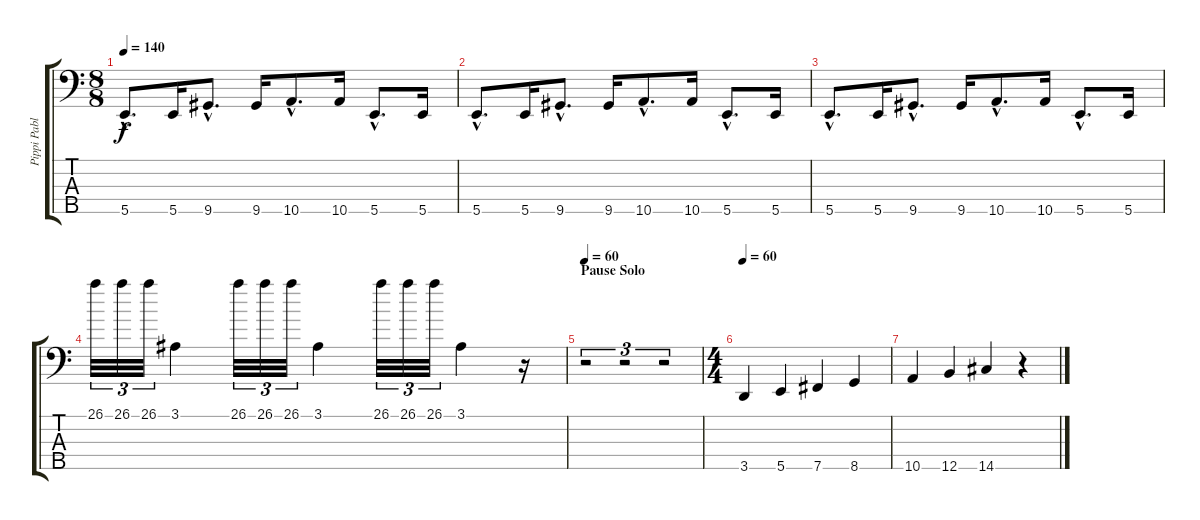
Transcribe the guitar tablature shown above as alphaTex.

\track ("Pippi Pablo Paul" "Pippi Pabl") {instrument electricbasspick}
\staff {score tabs}
\tuning (G2 D2 A1 E1 B0) {hide}
\ts (8 8)
\tempo 140
\clef f4
\ks c
5.5{hac}.8{d dy f} 5.5.16 9.5{hac}.8{d} 9.5.16 10.5{hac}.8{d} 10.5.16 5.5{hac}.8{d} 5.5.16 |
5.5{hac}.8{d} 5.5.16 9.5{hac}.8{d} 9.5.16 10.5{hac}.8{d} 10.5.16 5.5{hac}.8{d} 5.5.16 |
5.5{hac}.8{d} 5.5.16 9.5{hac}.8{d} 9.5.16 10.5{hac}.8{d} 10.5.16 5.5{hac}.8{d} 5.5.16 |
26.1.32{tu (3 2)} 26.1.32{tu (3 2)} 26.1.32{tu (3 2)} 3.1.4 26.1.32{tu (3 2)} 26.1.32{tu (3 2)} 26.1.32{tu (3 2)} 3.1.4 26.1.32{tu (3 2)} 26.1.32{tu (3 2)} 26.1.32{tu (3 2)} 3.1.4 r.16 |
\section ("" "Pause Solo")
\tempo 60
r.2{tu (3 2)} r.2{tu (3 2)} r.2{tu (3 2)} |
\ts (4 4)
\tempo 60
3.5.4 5.5.4 7.5.4 8.5.4 |
10.5.4 12.5.4 14.5.4 r.4
